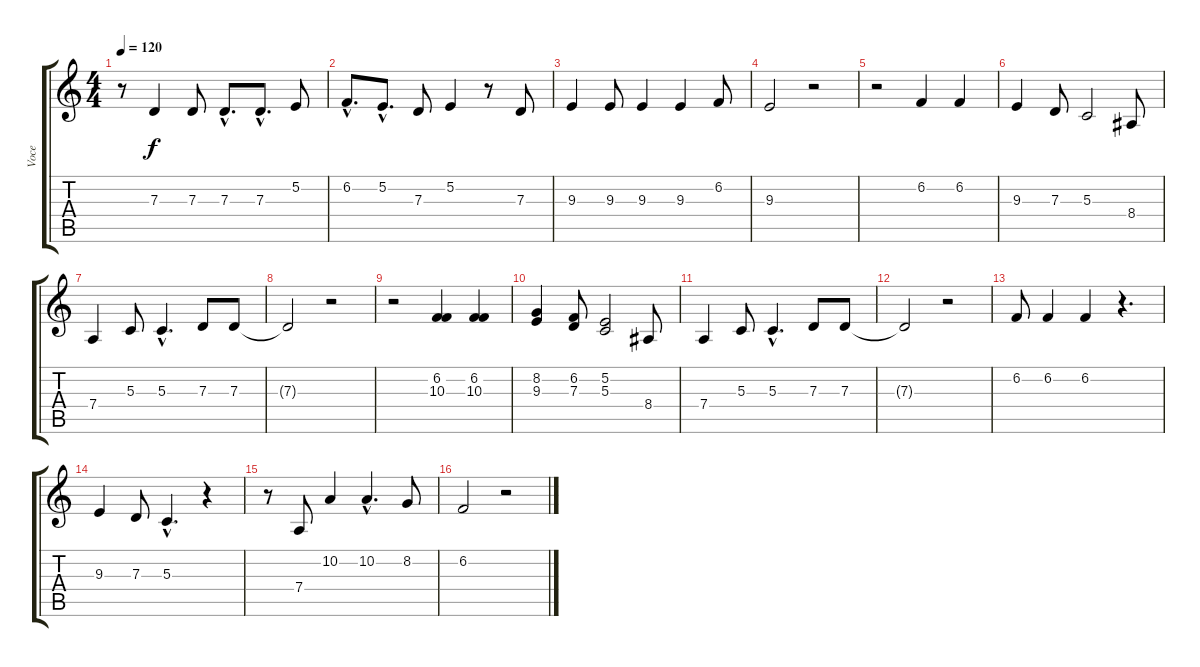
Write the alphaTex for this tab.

\track ("Voce" "Voce") {instrument altosax}
\staff {score tabs}
\tuning (E4 B3 G3 D3 A2 E2) {hide}
\ts (4 4)
\tempo 120
\clef g2
\ks c
r.8{dy f} 7.3.4 7.3.8 7.3{hac}.8{d} 7.3{hac}.8{d} 5.2.8 |
6.2{hac}.8{d} 5.2{hac}.8{d} 7.3.8 5.2.4 r.8 7.3.8 |
9.3.4 9.3.8 9.3.4 9.3.4 6.2.8 |
9.3.2 r.2 |
r.2 6.2.4 6.2.4 |
9.3.4 7.3.8 5.3.2 8.4.8 |
7.4.4 5.3.8 5.3{hac}.4{d} 7.3.8 7.3.8 |
7.3{t}.2 r.2 |
r.2 (6.2 10.3).4 (6.2 10.3).4 |
(8.2 9.3).4 (6.2 7.3).8 (5.2 5.3).2 8.4.8 |
7.4.4 5.3.8 5.3{hac}.4{d} 7.3.8 7.3.8 |
7.3{t}.2 r.2 |
6.2.8 6.2.4 6.2.4 r.4{d} |
9.3.4 7.3.8 5.3{hac}.4{d} r.4 |
r.8 7.4.8 10.2.4 10.2{hac}.4{d} 8.2.8 |
6.2.2 r.2
